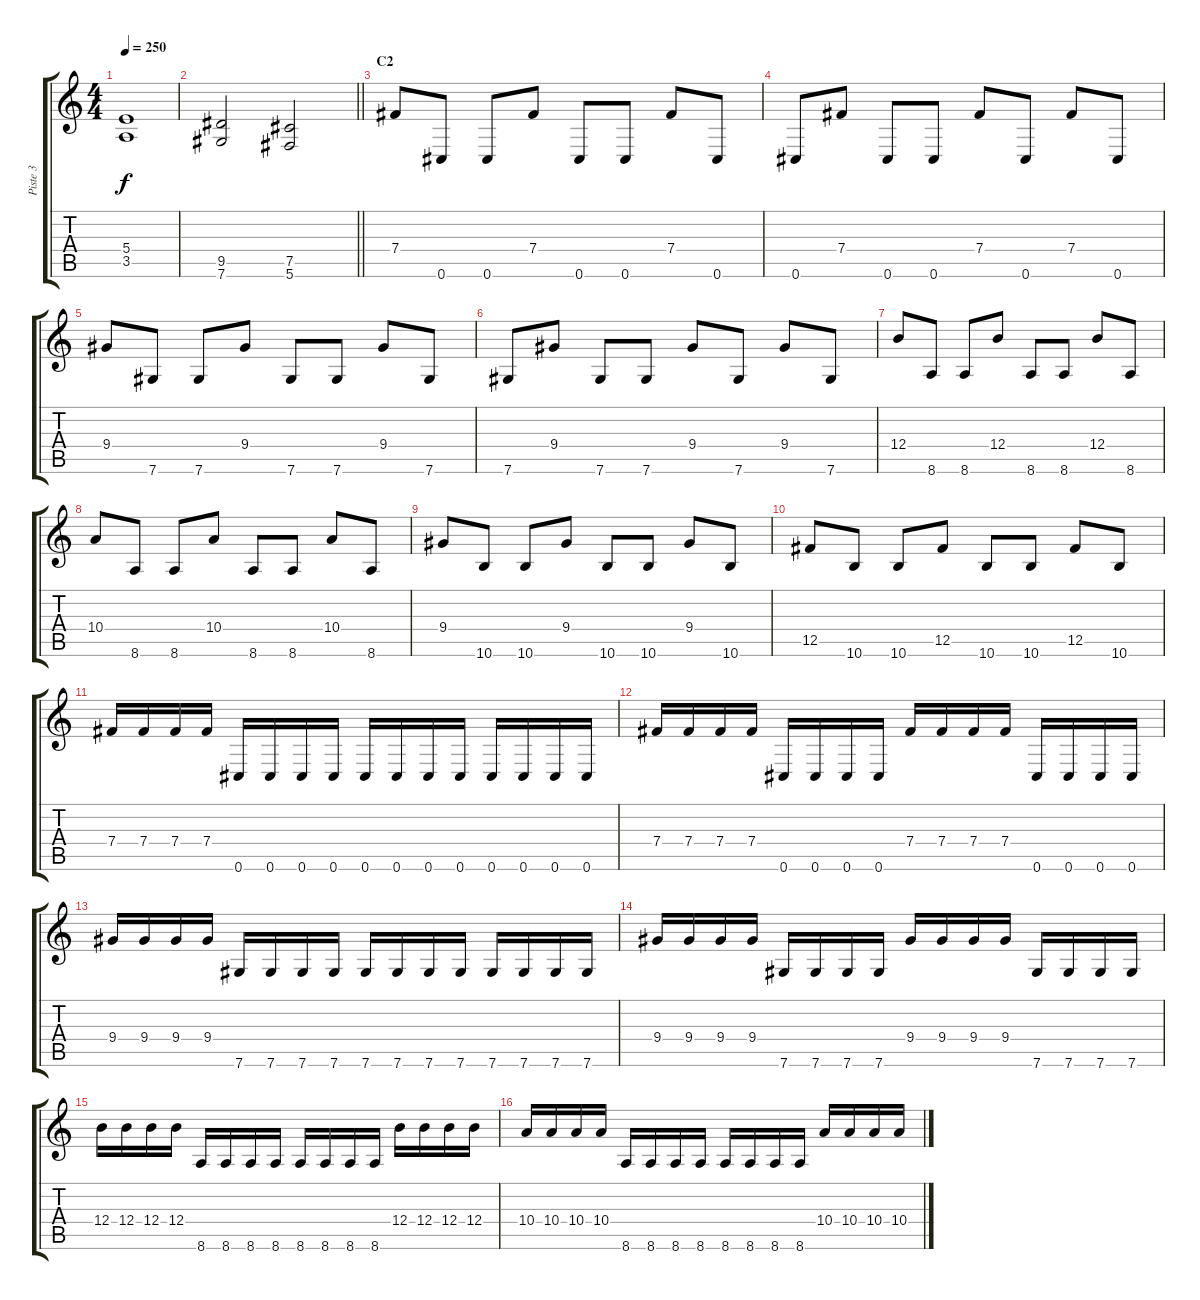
\track ("Piste 3" "Piste 3") {instrument distortionguitar}
\staff {score tabs}
\tuning (Db4 Ab3 E3 B2 Gb2 Db2) {hide}
\ts (4 4)
\tempo 250
\clef g2
\ks c
(5.4 3.5).1{dy f} |
\barLineRight lightlight
(9.5 7.6).2 (7.5 5.6).2 |
\section ("" "C2")
7.4.8 0.6.8 0.6.8 7.4.8 0.6.8 0.6.8 7.4.8 0.6.8 |
0.6.8 7.4.8 0.6.8 0.6.8 7.4.8 0.6.8 7.4.8 0.6.8 |
9.4.8 7.6.8 7.6.8 9.4.8 7.6.8 7.6.8 9.4.8 7.6.8 |
7.6.8 9.4.8 7.6.8 7.6.8 9.4.8 7.6.8 9.4.8 7.6.8 |
12.4.8 8.6.8 8.6.8 12.4.8 8.6.8 8.6.8 12.4.8 8.6.8 |
10.4.8 8.6.8 8.6.8 10.4.8 8.6.8 8.6.8 10.4.8 8.6.8 |
9.4.8 10.6.8 10.6.8 9.4.8 10.6.8 10.6.8 9.4.8 10.6.8 |
12.5.8 10.6.8 10.6.8 12.5.8 10.6.8 10.6.8 12.5.8 10.6.8 |
7.4.16 7.4.16 7.4.16 7.4.16 0.6.16 0.6.16 0.6.16 0.6.16 0.6.16 0.6.16 0.6.16 0.6.16 0.6.16 0.6.16 0.6.16 0.6.16 |
7.4.16 7.4.16 7.4.16 7.4.16 0.6.16 0.6.16 0.6.16 0.6.16 7.4.16 7.4.16 7.4.16 7.4.16 0.6.16 0.6.16 0.6.16 0.6.16 |
9.4.16 9.4.16 9.4.16 9.4.16 7.6.16 7.6.16 7.6.16 7.6.16 7.6.16 7.6.16 7.6.16 7.6.16 7.6.16 7.6.16 7.6.16 7.6.16 |
9.4.16 9.4.16 9.4.16 9.4.16 7.6.16 7.6.16 7.6.16 7.6.16 9.4.16 9.4.16 9.4.16 9.4.16 7.6.16 7.6.16 7.6.16 7.6.16 |
12.4.16 12.4.16 12.4.16 12.4.16 8.6.16 8.6.16 8.6.16 8.6.16 8.6.16 8.6.16 8.6.16 8.6.16 12.4.16 12.4.16 12.4.16 12.4.16 |
10.4.16 10.4.16 10.4.16 10.4.16 8.6.16 8.6.16 8.6.16 8.6.16 8.6.16 8.6.16 8.6.16 8.6.16 10.4.16 10.4.16 10.4.16 10.4.16
